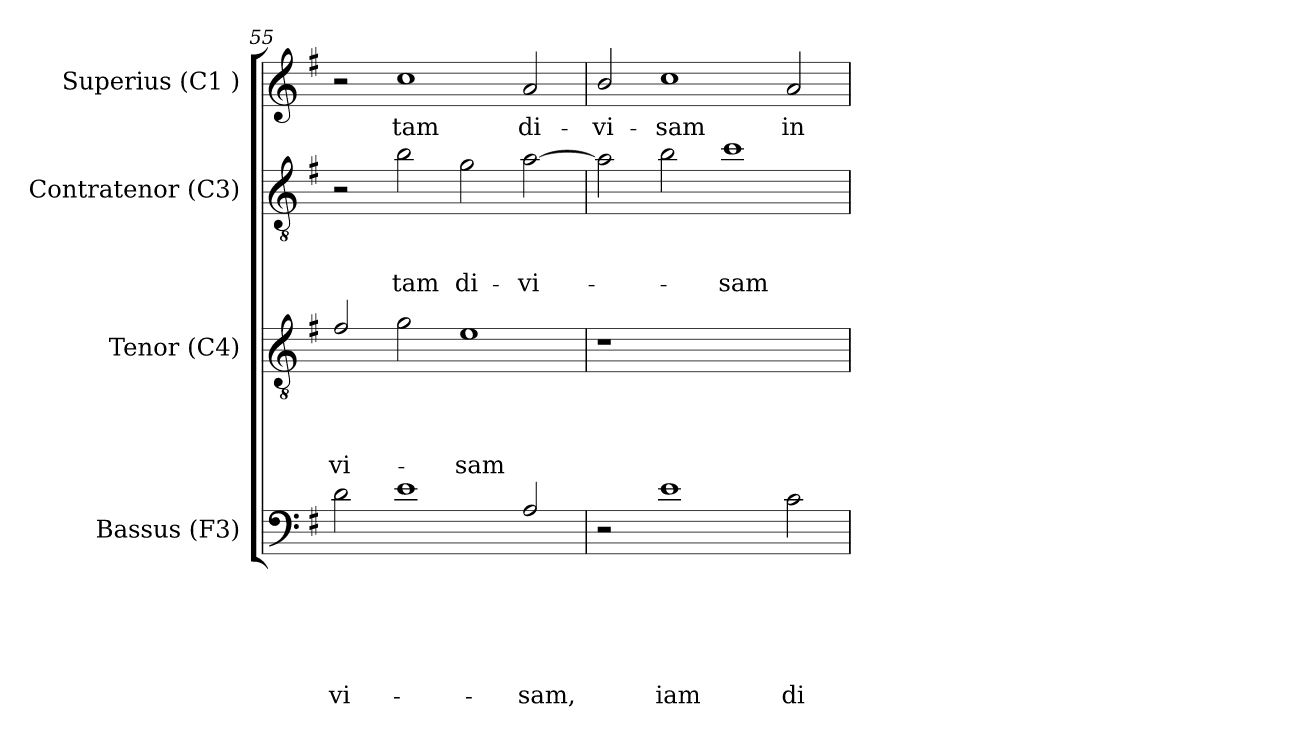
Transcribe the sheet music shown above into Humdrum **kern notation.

**kern	**text	**text	**text	**text	**text	**text	**kern	**text	**text	**text	**text	**kern	**text	**text	**text	**kern	**text
*part4	*part4	*part4	*part4	*part4	*part4	*part4	*part3	*part3	*part3	*part3	*part3	*part2	*part2	*part2	*part2	*part1	*part1
*staff4	*staff4	*staff4	*staff4	*staff4	*staff4	*staff4	*staff3	*staff3	*staff3	*staff3	*staff3	*staff2	*staff2	*staff2	*staff2	*staff1	*staff1
*I"Bassus (F3)	*	*	*	*	*	*	*I"Tenor (C4)	*	*	*	*	*I"Contratenor (C3)	*	*	*	*I"Superius (C1 )	*
*I'Bass.	*	*	*	*	*	*	*I'T.	*	*	*	*	*I'C.	*	*	*	*I'S.	*
*clefF4	*	*	*	*	*	*	*clefGv2	*	*	*	*	*clefGv2	*	*	*	*clefG2	*
*k[f#]	*	*	*	*	*	*	*k[f#]	*	*	*	*	*k[f#]	*	*	*	*k[f#]	*
*G:	*	*	*	*	*	*	*G:	*	*	*	*	*G:	*	*	*	*G:	*
=55	=55	=55	=55	=55	=55	=55	=55	=55	=55	=55	=55	=55	=55	=55	=55	=55	=55
!	!	!	!	!	!	!LO:LY:b	!	!	!	!	!LO:LY:b	!	!	!	!	!	!
2d\	.	.	.	.	.	-vi-	2f#/	.	.	.	-vi-	2r	.	.	.	2r	.
!	!	!	!	!	!	!	!	!	!	!	!	!	!	!	!LO:LY:b	!	!LO:LY:b
1e	.	.	.	.	.	.	2g\	.	.	.	.	2b\	.	.	tam	1cc	tam
!	!	!	!	!	!	!	!	!	!	!	!LO:LY:b	!	!	!	!LO:LY:b	!	!
.	.	.	.	.	.	.	1e	.	.	.	-sam	2g\	.	.	di-	.	.
!	!	!	!	!	!	!LO:LY:b	!	!	!	!	!	!	!	!	!LO:LY:b	!	!LO:LY:b
2A/	.	.	.	.	.	-sam,	.	.	.	.	.	[>2a\	.	.	-vi-	2a/	di-
=56	=56	=56	=56	=56	=56	=56	=56	=56	=56	=56	=56	=56	=56	=56	=56	=56	=56
!	!	!	!	!	!	!	!LO:N:vis=1	!	!	!	!	!	!	!	!	!	!LO:LY:b
2r	.	.	.	.	.	.	1r	.	.	.	.	2a\]	.	.	.	2b/	-vi-
!	!	!	!	!	!	!LO:LY:b	!	!	!	!	!	!	!	!	!	!	!LO:LY:b
1e	.	.	.	.	.	iam	.	.	.	.	.	2b\	.	.	.	1cc	-sam
!	!	!	!	!	!	!	!	!	!	!	!	!	!	!	!LO:LY:b	!	!
.	.	.	.	.	.	.	1ryy	.	.	.	.	1cc	.	.	-sam	.	.
!	!	!	!	!	!	!LO:LY:b	!	!	!	!	!	!	!	!	!	!	!LO:LY:b
2c\	.	.	.	.	.	di-	.	.	.	.	.	.	.	.	.	2a/	in-
=	=	=	=	=	=	=	=	=	=	=	=	=	=	=	=	=	=
*-	*-	*-	*-	*-	*-	*-	*-	*-	*-	*-	*-	*-	*-	*-	*-	*-	*-
